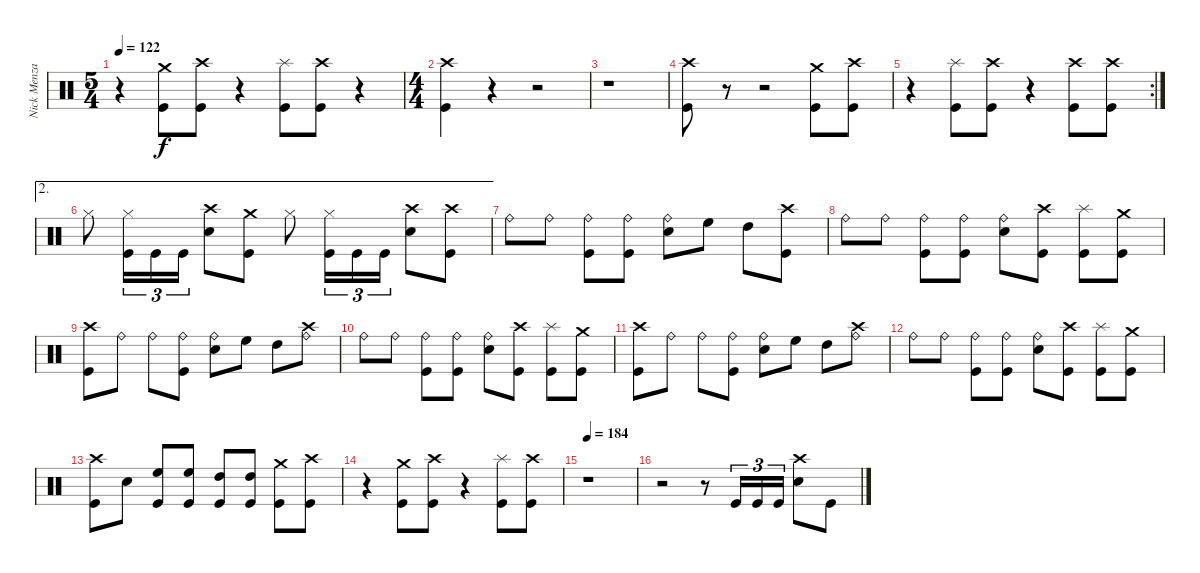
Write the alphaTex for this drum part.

\track ("Nick Menza" "Nick Menza") {instrument percussion}
\staff {score}
\articulation defaults
\ts (5 4)
\tempo 122
\clef neutral
\ks c
r.4{dy f} ("Kick (hit)" "Crash medium (hit)").8 ("Kick (hit)" "Crash high (hit)").8 r.4 ("Kick (hit)" "Splash (hit)").8 ("Kick (hit)" "Crash high (hit)").8 r.4 |
\ts (4 4)
("Kick (hit)" "Crash high (hit)").4 r.4 r.2 |
r.1 |
("Kick (hit)" "Crash high (hit)").8 r.8 r.2 ("Kick (hit)" "Crash medium (hit)").8 ("Kick (hit)" "Crash high (hit)").8 |
\rc 2
r.4 ("Kick (hit)" "Splash (hit)").8 ("Kick (hit)" "Crash high (hit)").8 r.4 ("Kick (hit)" "Crash high (hit)").8 ("Kick (hit)" "Crash high (hit)").8 |
\ae 2 "Hi-Hat (closed)".8
("Kick (hit)" "Hi-Hat (closed)").16{tu (3 2)} "Kick (hit)".16{tu (3 2)} "Kick (hit)".16{tu (3 2)} ("Crash high (hit)" "Snare (hit) 2").8 ("Kick (hit)" "Crash medium (hit)").8 "Hi-Hat (closed)".8 ("Kick (hit)" "Hi-Hat (closed)").16{tu (3 2)} "Kick (hit)".16{tu (3 2)} "Kick (hit)".16{tu (3 2)} ("Crash high (hit)" "Snare (hit) 2").8 ("Kick (hit)" "Crash high (hit)").8 |
"Ride (bell)".8 "Ride (bell)".8 ("Kick (hit)" "Ride (bell)").8 ("Kick (hit)" "Ride (bell)").8 ("Ride (bell)" "Snare (hit) 2").8 "High Floor Tom (hit)".8 "High Tom (hit)".8 ("Kick (hit)" "Crash high (hit)").8 |
"Ride (bell)".8 "Ride (bell)".8 ("Kick (hit)" "Ride (bell)").8 ("Kick (hit)" "Ride (bell)").8 ("Ride (bell)" "Snare (hit) 2").8 ("Kick (hit)" "Crash high (hit)").8 ("Kick (hit)" "Splash (hit)").8 ("Kick (hit)" "Crash medium (hit)").8 |
("Kick (hit)" "Crash high (hit)").8 "Ride (bell)".8 "Ride (bell)".8 ("Kick (hit)" "Ride (bell)").8 ("Ride (bell)" "Snare (hit) 2").8 "High Floor Tom (hit)".8 "High Tom (hit)".8 ("Ride (bell)" "Crash high (hit)").8 |
"Ride (bell)".8 "Ride (bell)".8 ("Kick (hit)" "Ride (bell)").8 ("Kick (hit)" "Ride (bell)").8 ("Ride (bell)" "Snare (hit) 2").8 ("Kick (hit)" "Crash high (hit)").8 ("Kick (hit)" "Splash (hit)").8 ("Kick (hit)" "Crash medium (hit)").8 |
("Kick (hit)" "Crash high (hit)").8 "Ride (bell)".8 "Ride (bell)".8 ("Kick (hit)" "Ride (bell)").8 ("Ride (bell)" "Snare (hit) 2").8 "High Floor Tom (hit)".8 "High Tom (hit)".8 ("Ride (bell)" "Crash high (hit)").8 |
"Ride (bell)".8 "Ride (bell)".8 ("Kick (hit)" "Ride (bell)").8 ("Kick (hit)" "Ride (bell)").8 ("Ride (bell)" "Snare (hit) 2").8 ("Kick (hit)" "Crash high (hit)").8 ("Kick (hit)" "Splash (hit)").8 ("Kick (hit)" "Crash medium (hit)").8 |
("Kick (hit)" "Crash high (hit)").8 "Snare (hit) 2".8 ("Kick (hit)" "High Floor Tom (hit)").8 ("Kick (hit)" "High Floor Tom (hit)").8 ("Kick (hit)" "High Tom (hit)").8 ("Kick (hit)" "High Tom (hit)").8 ("Kick (hit)" "Crash medium (hit)").8 ("Kick (hit)" "Crash high (hit)").8 |
r.4 ("Kick (hit)" "Crash medium (hit)").8 ("Kick (hit)" "Crash high (hit)").8 r.4 ("Kick (hit)" "Splash (hit)").8 ("Kick (hit)" "Crash high (hit)").8 |
\tempo 184
r.1 |
r.2 r.8 "Kick (hit)".16{tu (3 2)} "Kick (hit)".16{tu (3 2)} "Kick (hit)".16{tu (3 2)} ("Crash high (hit)" "Snare (hit) 2").8 "Kick (hit)".8
